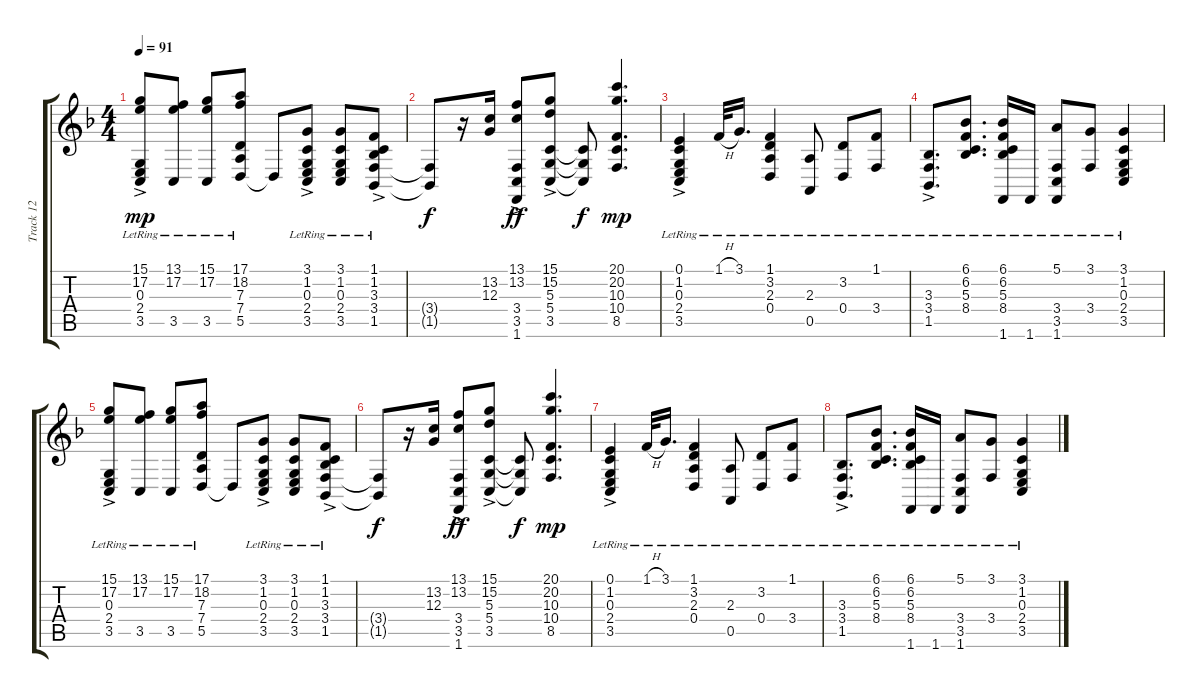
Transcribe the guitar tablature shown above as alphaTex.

\track ("Track 12" "Track 12") {instrument fx4atmosphere}
\staff {score tabs}
\tuning (E4 B3 G3 D3 A2 E2) {hide}
\ts (4 4)
\tempo 91
\clef g2
\ks f
(15.1{lr} 17.2{lr} 0.3{ac lr} 2.4{ac lr} 3.5{ac lr}).8{dy mp} (13.1{lr} 17.2{lr} 3.5{lr}).8 (15.1{lr} 17.2{lr} 3.5{lr}).8 (17.1{lr} 18.2{lr} 7.3{lr} 7.4{lr} 5.5{lr}).8 5.5{t}.8 (3.1 1.2{lr} 0.3{ac lr} 2.4{ac lr} 3.5{ac lr}).8 (3.1 1.2{lr} 0.3{lr} 2.4{lr} 3.5{lr}).8 (1.1 1.2{lr} 3.3{ac lr} 3.4{ac lr} 1.5{ac lr}).8 |
(3.4{t} 1.5{t}).8{dy f} r.16 (13.2 12.3).16 (13.1 13.2 3.4{ac} 3.5{ac} 1.6{ac}).8{dy ff} (15.1 15.2 5.3{ac} 5.4{ac} 3.5{ac}).8 (5.3{t} 5.4{t} 3.5{t}).8{dy f} (20.1 20.2 10.3 10.4 8.5).4{d dy mp} |
(0.1{lr} 1.2{lr} 0.3{ac lr} 2.4{ac lr} 3.5{ac lr}).4 1.1{h lr}.32 3.1{lr}.16{d} (1.1{lr} 3.2{lr} 2.3{lr} 0.4{lr}).4 (2.3{lr} 0.5{lr}).8 (3.2{lr} 0.4{lr}).8 (1.1{lr} 3.4{lr}).8 |
(3.3{ac lr} 3.4{ac lr} 1.5{ac lr}).8{d} (6.1{lr} 6.2{lr} 5.3{lr} 8.4{lr}).8{d} (6.1{lr} 6.2{lr} 5.3{lr} 8.4{lr} 1.6{lr}).16 1.6{lr}.16 (5.1{lr} 3.4{lr} 3.5{lr} 1.6{lr}).8 (3.1{lr} 3.4{lr}).8 (3.1{lr} 1.2{lr} 0.3{lr} 2.4{lr} 3.5{lr}).4 |
(15.1{lr} 17.2{lr} 0.3{ac lr} 2.4{ac lr} 3.5{ac lr}).8 (13.1{lr} 17.2{lr} 3.5{lr}).8 (15.1{lr} 17.2{lr} 3.5{lr}).8 (17.1{lr} 18.2{lr} 7.3{lr} 7.4{lr} 5.5{lr}).8 5.5{t}.8 (3.1 1.2{lr} 0.3{ac lr} 2.4{ac lr} 3.5{ac lr}).8 (3.1 1.2{lr} 0.3{lr} 2.4{lr} 3.5{lr}).8 (1.1 1.2{lr} 3.3{ac lr} 3.4{ac lr} 1.5{ac lr}).8 |
(3.4{t} 1.5{t}).8{dy f} r.16 (13.2 12.3).16 (13.1 13.2 3.4{ac} 3.5{ac} 1.6{ac}).8{dy ff} (15.1 15.2 5.3{ac} 5.4{ac} 3.5{ac}).8 (5.3{t} 5.4{t} 3.5{t}).8{dy f} (20.1 20.2 10.3 10.4 8.5).4{d dy mp} |
(0.1{lr} 1.2{lr} 0.3{ac lr} 2.4{ac lr} 3.5{ac lr}).4 1.1{h lr}.32 3.1{lr}.16{d} (1.1{lr} 3.2{lr} 2.3{lr} 0.4{lr}).4 (2.3{lr} 0.5{lr}).8 (3.2{lr} 0.4{lr}).8 (1.1{lr} 3.4{lr}).8 |
(3.3{ac lr} 3.4{ac lr} 1.5{ac lr}).8{d} (6.1{lr} 6.2{lr} 5.3{lr} 8.4{lr}).8{d} (6.1{lr} 6.2{lr} 5.3{lr} 8.4{lr} 1.6{lr}).16 1.6{lr}.16 (5.1{lr} 3.4{lr} 3.5{lr} 1.6{lr}).8 (3.1{lr} 3.4{lr}).8 (3.1{lr} 1.2{lr} 0.3{lr} 2.4{lr} 3.5{lr}).4
